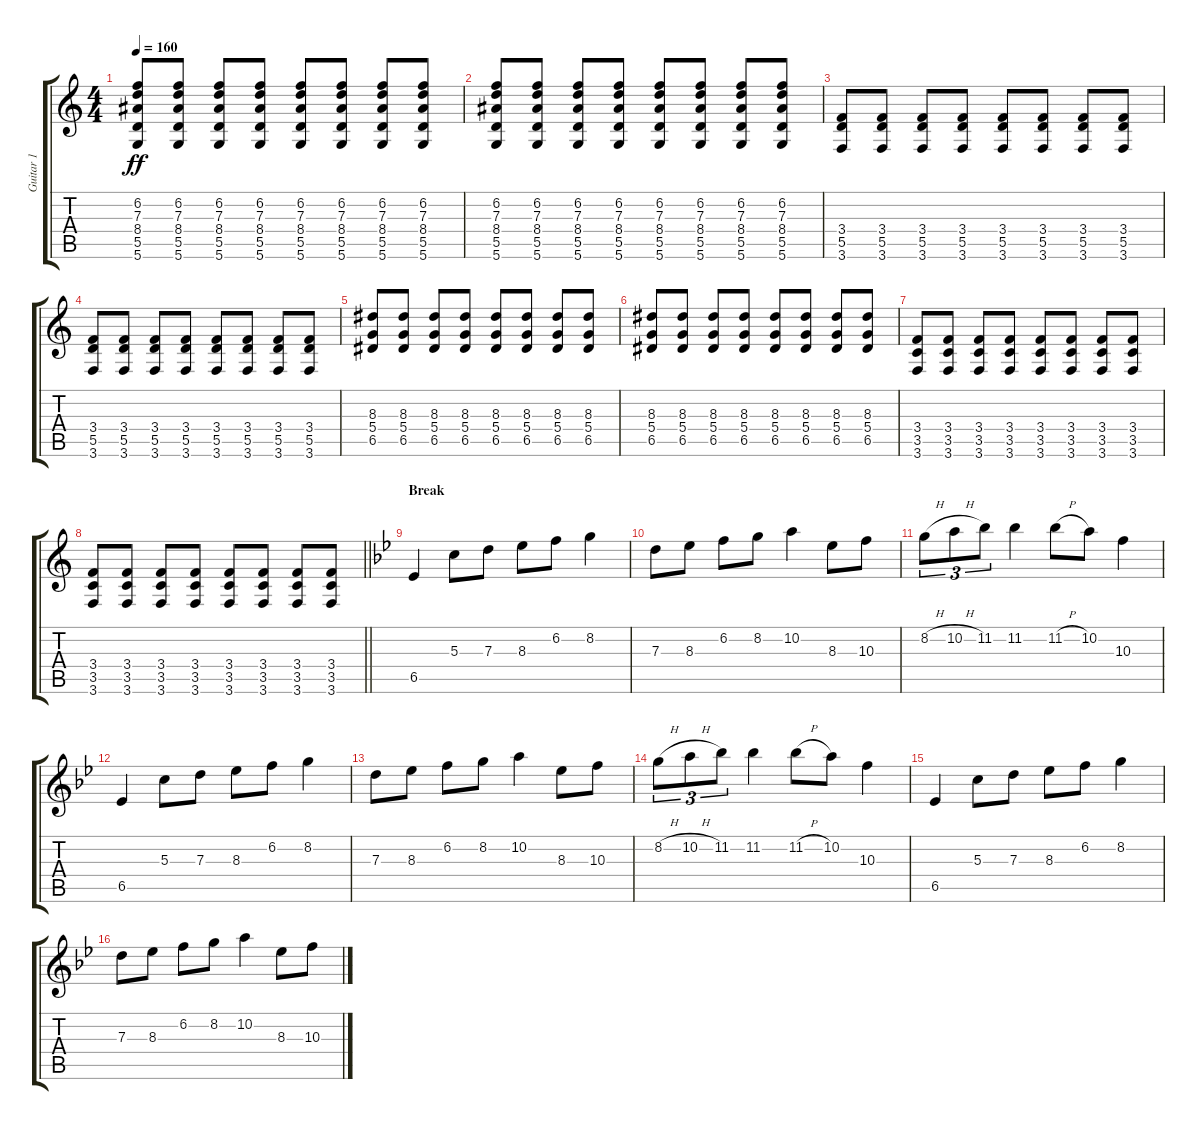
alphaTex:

\track ("Guitar 1" "Guitar 1") {instrument distortionguitar}
\staff {score tabs}
\tuning (E4 B3 G3 D3 A2 D2) {hide}
\ts (4 4)
\tempo 160
\clef g2
\ks c
(6.2 7.3 8.4 5.5 5.6).8{dy ff} (6.2 7.3 8.4 5.5 5.6).8 (6.2 7.3 8.4 5.5 5.6).8 (6.2 7.3 8.4 5.5 5.6).8 (6.2 7.3 8.4 5.5 5.6).8 (6.2 7.3 8.4 5.5 5.6).8 (6.2 7.3 8.4 5.5 5.6).8 (6.2 7.3 8.4 5.5 5.6).8 |
(6.2 7.3 8.4 5.5 5.6).8 (6.2 7.3 8.4 5.5 5.6).8 (6.2 7.3 8.4 5.5 5.6).8 (6.2 7.3 8.4 5.5 5.6).8 (6.2 7.3 8.4 5.5 5.6).8 (6.2 7.3 8.4 5.5 5.6).8 (6.2 7.3 8.4 5.5 5.6).8 (6.2 7.3 8.4 5.5 5.6).8 |
(3.4 5.5 3.6).8 (3.4 5.5 3.6).8 (3.4 5.5 3.6).8 (3.4 5.5 3.6).8 (3.4 5.5 3.6).8 (3.4 5.5 3.6).8 (3.4 5.5 3.6).8 (3.4 5.5 3.6).8 |
(3.4 5.5 3.6).8 (3.4 5.5 3.6).8 (3.4 5.5 3.6).8 (3.4 5.5 3.6).8 (3.4 5.5 3.6).8 (3.4 5.5 3.6).8 (3.4 5.5 3.6).8 (3.4 5.5 3.6).8 |
(8.3 5.4 6.5).8 (8.3 5.4 6.5).8 (8.3 5.4 6.5).8 (8.3 5.4 6.5).8 (8.3 5.4 6.5).8 (8.3 5.4 6.5).8 (8.3 5.4 6.5).8 (8.3 5.4 6.5).8 |
(8.3 5.4 6.5).8 (8.3 5.4 6.5).8 (8.3 5.4 6.5).8 (8.3 5.4 6.5).8 (8.3 5.4 6.5).8 (8.3 5.4 6.5).8 (8.3 5.4 6.5).8 (8.3 5.4 6.5).8 |
(3.4 3.5 3.6).8 (3.4 3.5 3.6).8 (3.4 3.5 3.6).8 (3.4 3.5 3.6).8 (3.4 3.5 3.6).8 (3.4 3.5 3.6).8 (3.4 3.5 3.6).8 (3.4 3.5 3.6).8 |
\barLineRight lightlight
(3.4 3.5 3.6).8 (3.4 3.5 3.6).8 (3.4 3.5 3.6).8 (3.4 3.5 3.6).8 (3.4 3.5 3.6).8 (3.4 3.5 3.6).8 (3.4 3.5 3.6).8 (3.4 3.5 3.6).8 |
\section ("" "Break")
\ks bb
6.5.4 5.3.8 7.3.8 8.3.8 6.2.8 8.2.4 |
7.3.8 8.3.8 6.2.8 8.2.8 10.2.4 8.3.8 10.3.8 |
8.2{h}.8{tu (3 2)} 10.2{h}.8{tu (3 2)} 11.2.8{tu (3 2)} 11.2.4 11.2{h}.8 10.2.8 10.3.4 |
6.5.4 5.3.8 7.3.8 8.3.8 6.2.8 8.2.4 |
7.3.8 8.3.8 6.2.8 8.2.8 10.2.4 8.3.8 10.3.8 |
8.2{h}.8{tu (3 2)} 10.2{h}.8{tu (3 2)} 11.2.8{tu (3 2)} 11.2.4 11.2{h}.8 10.2.8 10.3.4 |
6.5.4 5.3.8 7.3.8 8.3.8 6.2.8 8.2.4 |
7.3.8 8.3.8 6.2.8 8.2.8 10.2.4 8.3.8 10.3.8
